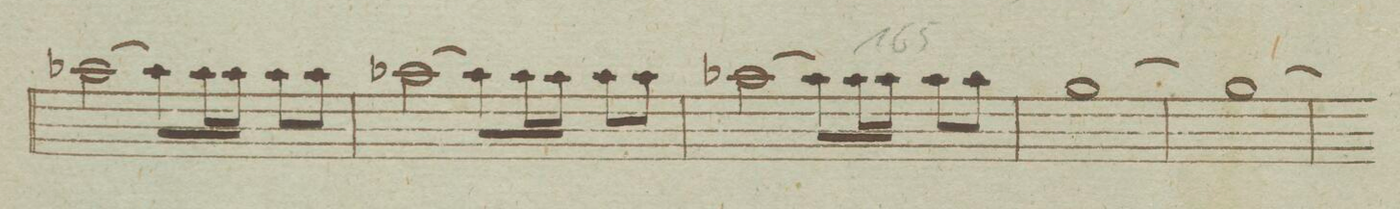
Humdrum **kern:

**kern	**dynam
*I"Clarinetto 1o. in B	*
*clefG2	*
*k[b-e-a-]	*
*met(c)	*
*M4/4	*
(2gg-X\	.
8gg-\L)	.
16gg-\L	.
16gg-\JJ	.
8gg-\L	.
8gg-\J	.
=160	=160
(2gg-X\	.
8gg-\L)	.
16gg-\L	.
16gg-\JJ	.
8gg-\L	.
8gg-\J	.
=161	=161
(2gg-X\	.
8gg-\L)	.
16gg-\L	.
16gg-\JJ	.
8gg-\L	.
8gg-\J	.
=162	=162
[1ff	.
=163	=163
1ff_	.
=164	=164
*-	*-
